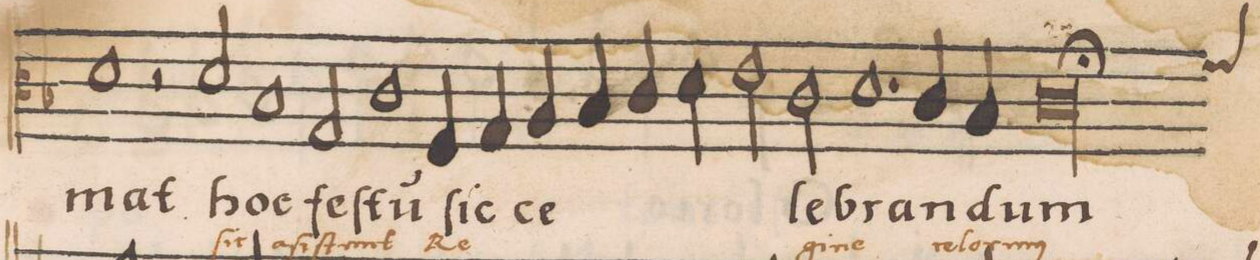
**kern	**text	**text
*I"CANTVS	*	*
*clefC3	*	*
*k[b-]	*	*
*met(C)	*	*
*M2/1	*	*
1d	-mat	.
2r	.	.
2d/	hoc	ſic
=123-	=123-	=123-
1B-	.	a-
2G/	feſ-	-ſiſ-
1c\	-tu(m)	-tant
=124-	=124-	=124-
4F/	ſic	Re-
4G/	.	.
4A/	ce-	.
4B-/	.	.
4c/	.	.
4d\	.	.
=125-	=125-	=125-
2e\	.	.
2c\	-le-	-gi-
1.d	-bran-	-ne
=126-	=126-	=126-
4c/	.	ce-
4B-/	.	-lo-
*custos:f	*	*
1c;l	-dum	-ru(m)
=127-	=127-	=127-
*-	*-	*-
